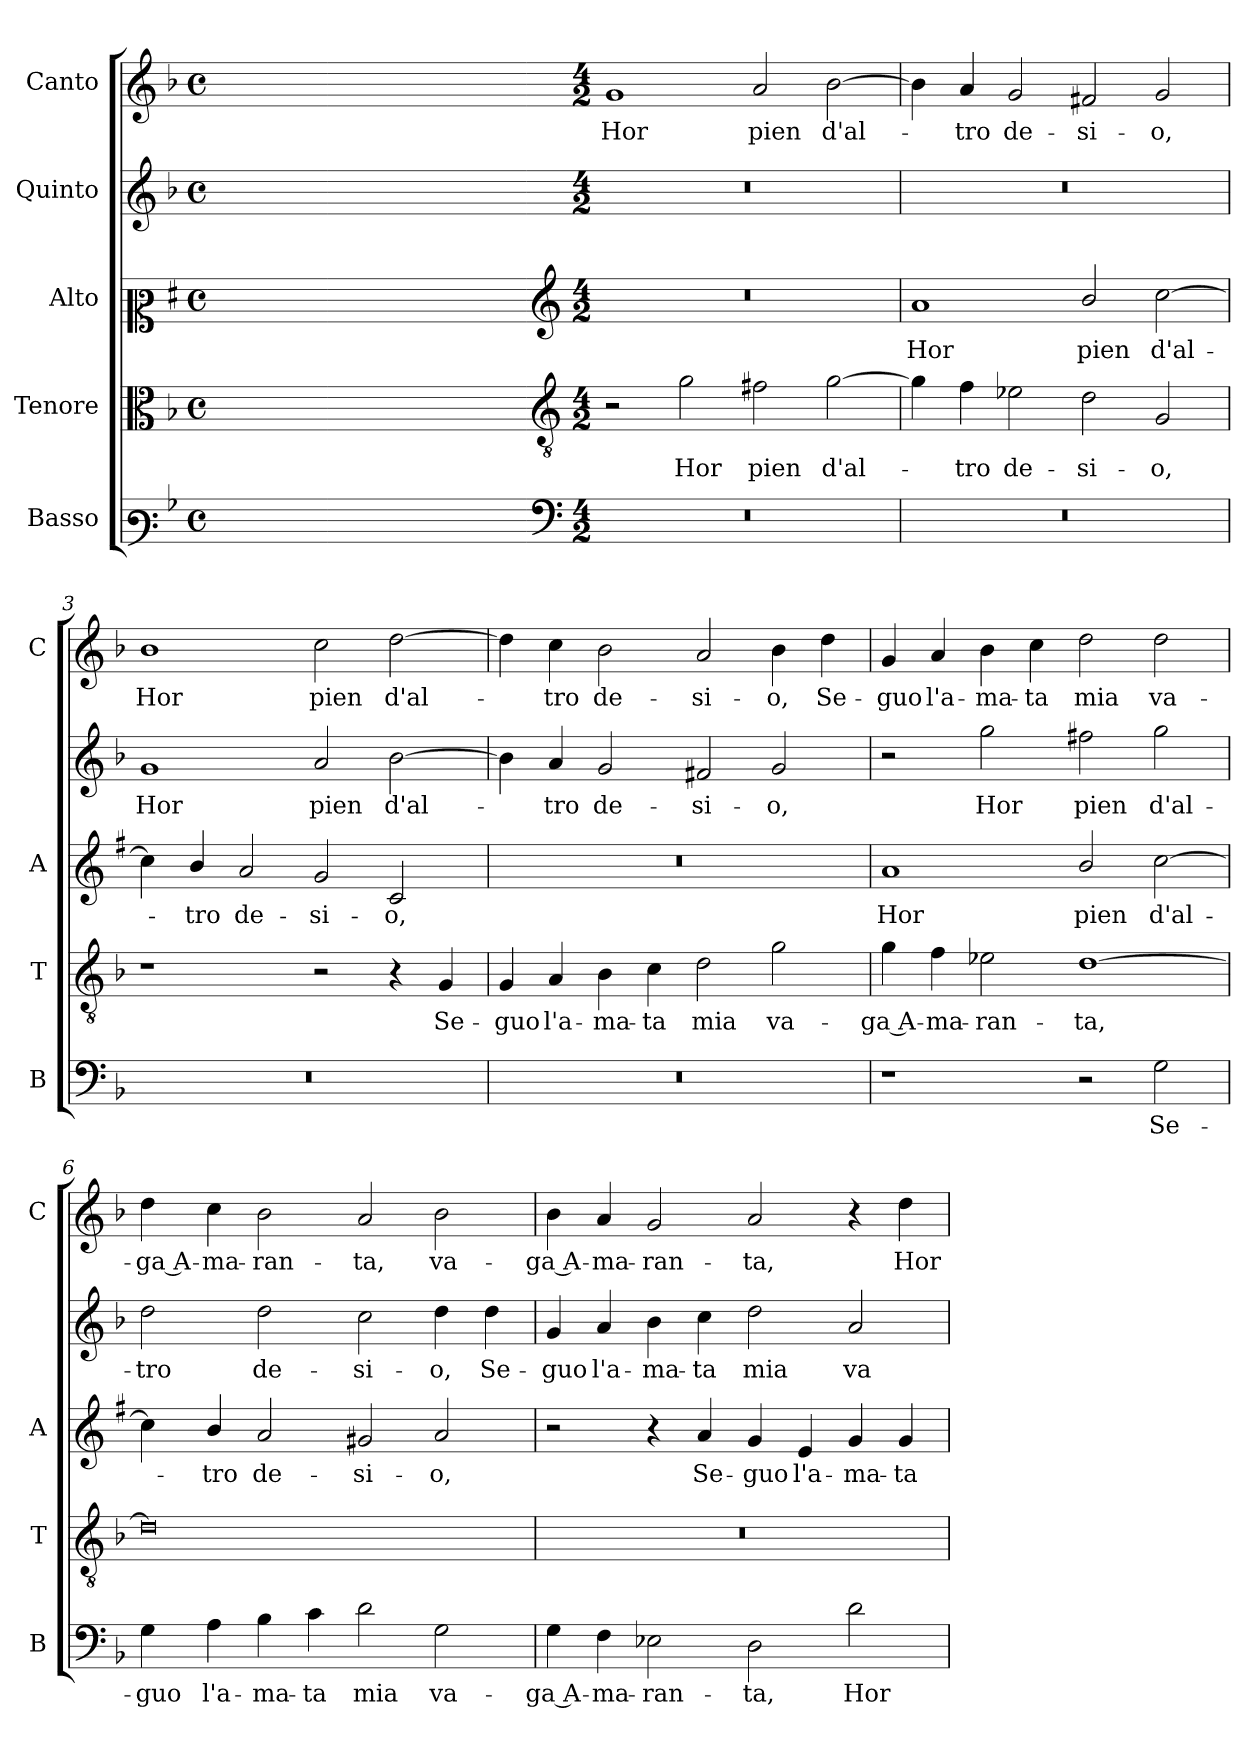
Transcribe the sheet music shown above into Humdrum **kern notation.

**kern	**text	**kern	**text	**kern	**text	**kern	**text	**kern	**text
*part5	*part5	*part4	*part4	*part3	*part3	*part2	*part2	*part1	*part1
*staff5	*staff5	*staff4	*staff4	*staff3	*staff3	*staff2	*staff2	*staff1	*staff1
*I"Basso	*	*I"Tenore	*	*I"Alto	*	*I"Quinto	*	*I"Canto	*
*I'B	*	*I'T	*	*I'A	*	*	*	*I'C	*
*clefF3	*	*clefC3	*	*clefC2	*	*clefG2	*	*clefG2	*
*	*	*	*	*ITrd1c2	*	*	*	*	*
*k[b-]	*	*k[b-]	*	*k[b-]	*	*k[b-]	*	*k[b-]	*
*F:	*	*F:	*	*F:	*	*F:	*	*F:	*
*M4/4	*	*M4/4	*	*M4/4	*	*M4/4	*	*M4/4	*
*met(c)	*	*met(c)	*	*met(c)	*	*met(c)	*	*met(c)	*
=	=	=	=	=	=	=	=	=	=
1ryy	.	1ryy	.	1ryy	.	1ryy	.	1ryy	.
=1X-	=1X-	=1X-	=1X-	=1X-	=1X-	=1X-	=1X-	=1X-	=1X-
4ryy	.	4ryy	.	4ryy	.	4ryy	.	4ryy	.
4ryy	.	4ryy	.	4ryy	.	4ryy	.	4ryy	.
4ryy	.	4ryy	.	4ryy	.	4ryy	.	4ryy	.
4ryy	.	4ryy	.	4ryy	.	4ryy	.	4ryy	.
=1-	=1-	=1-	=1-	=1-	=1-	=1-	=1-	=1-	=1-
*clefF4	*	*clefGv2	*	*clefG2	*	*	*	*	*
*M4/2	*	*M4/2	*	*M4/2	*	*M4/2	*	*M4/2	*
!	!	!	!	!	!	!	!	!	!LO:LY:b
0r	.	2r	.	0r	.	0r	.	1g	Hor
!	!	!	!LO:LY:b	!	!	!	!	!	!
.	.	2g\	Hor	.	.	.	.	.	.
!	!	!	!LO:LY:b	!	!	!	!	!	!LO:LY:b
.	.	2f#X\	pien	.	.	.	.	2a/	pien
!	!	!	!LO:LY:b	!	!	!	!	!	!LO:LY:b
.	.	[2g\	d'al-	.	.	.	.	[2b-\	d'al-
=2	=2	=2	=2	=2	=2	=2	=2	=2	=2
!	!	!	!	!	!LO:LY:b	!	!	!	!
0r	.	4g\]	.	1g	Hor	0r	.	4b-\]	.
!	!	!	!LO:LY:b	!	!	!	!	!	!LO:LY:b
.	.	4f\	-tro	.	.	.	.	4a/	-tro
!	!	!	!LO:LY:b	!	!	!	!	!	!LO:LY:b
.	.	2e-X\	de-	.	.	.	.	2g/	de-
!	!	!	!LO:LY:b	!	!LO:LY:b	!	!	!	!LO:LY:b
.	.	2d\	-si-	2a/	pien	.	.	2f#X/	-si-
!	!	!	!LO:LY:b	!	!LO:LY:b	!	!	!	!LO:LY:b
.	.	2G/	-o,	[2b-\	d'al-	.	.	2g/	-o,
=3	=3	=3	=3	=3	=3	=3	=3	=3	=3
!	!	!	!	!	!	!	!LO:LY:b	!	!LO:LY:b
0r	.	1r	.	4b-\]	.	1g	Hor	1b-	Hor
!	!	!	!	!	!LO:LY:b	!	!	!	!
.	.	.	.	4a/	-tro	.	.	.	.
!	!	!	!	!	!LO:LY:b	!	!	!	!
.	.	.	.	2g/	de-	.	.	.	.
!	!	!	!	!	!LO:LY:b	!	!LO:LY:b	!	!LO:LY:b
.	.	2r	.	2f/	-si-	2a/	pien	2cc\	pien
!	!	!	!	!	!LO:LY:b	!	!LO:LY:b	!	!LO:LY:b
.	.	4r	.	2B-/	-o,	[2b-\	d'al-	[2dd\	d'al-
!	!	!	!LO:LY:b	!	!	!	!	!	!
.	.	4G/	Se-	.	.	.	.	.	.
=4	=4	=4	=4	=4	=4	=4	=4	=4	=4
!	!	!	!LO:LY:b	!	!	!	!	!	!
0r	.	4G/	-guo	0r	.	4b-\]	.	4dd\]	.
!	!	!	!LO:LY:b	!	!	!	!LO:LY:b	!	!LO:LY:b
.	.	4A/	l'a-	.	.	4a/	-tro	4cc\	-tro
!	!	!	!LO:LY:b	!	!	!	!LO:LY:b	!	!LO:LY:b
.	.	4B-\	-ma-	.	.	2g/	de-	2b-\	de-
!	!	!	!LO:LY:b	!	!	!	!	!	!
.	.	4c\	-ta	.	.	.	.	.	.
!	!	!	!LO:LY:b	!	!	!	!LO:LY:b	!	!LO:LY:b
.	.	2d\	mia	.	.	2f#X/	-si-	2a/	-si-
!	!	!	!LO:LY:b	!	!	!	!LO:LY:b	!	!LO:LY:b
.	.	2g\	va-	.	.	2g/	-o,	4b-\	-o,
!	!	!	!	!	!	!	!	!	!LO:LY:b
.	.	.	.	.	.	.	.	4dd\	Se-
!!LO:LB:g=z
=5	=5	=5	=5	=5	=5	=5	=5	=5	=5
!	!	!	!LO:LY:b	!	!LO:LY:b	!	!	!	!LO:LY:b
1r	.	4g\	-ga A-	1g	Hor	2r	.	4g/	-guo
!	!	!	!LO:LY:b	!	!	!	!	!	!LO:LY:b
.	.	4f\	-ma-	.	.	.	.	4a/	l'a-
!	!	!	!LO:LY:b	!	!	!	!LO:LY:b	!	!LO:LY:b
.	.	2e-X\	-ran-	.	.	2gg\	Hor	4b-\	-ma-
!	!	!	!	!	!	!	!	!	!LO:LY:b
.	.	.	.	.	.	.	.	4cc\	-ta
!	!	!	!LO:LY:b	!	!LO:LY:b	!	!LO:LY:b	!	!LO:LY:b
2r	.	[1d	-ta,	2a/	pien	2ff#X\	pien	2dd\	mia
!	!LO:LY:b	!	!	!	!LO:LY:b	!	!LO:LY:b	!	!LO:LY:b
2G\	Se-	.	.	[2b-\	d'al-	2gg\	d'al-	2dd\	va-
=6	=6	=6	=6	=6	=6	=6	=6	=6	=6
!	!LO:LY:b	!	!	!	!	!	!LO:LY:b	!	!LO:LY:b
4G\	-guo	0d]	.	4b-\]	.	2dd\	-tro	4dd\	-ga A-
!	!LO:LY:b	!	!	!	!LO:LY:b	!	!	!	!LO:LY:b
4A\	l'a-	.	.	4a/	-tro	.	.	4cc\	-ma-
!	!LO:LY:b	!	!	!	!LO:LY:b	!	!LO:LY:b	!	!LO:LY:b
4B-\	-ma-	.	.	2g/	de-	2dd\	de-	2b-\	-ran-
!	!LO:LY:b	!	!	!	!	!	!	!	!
4c\	-ta	.	.	.	.	.	.	.	.
!	!LO:LY:b	!	!	!	!LO:LY:b	!	!LO:LY:b	!	!LO:LY:b
2d\	mia	.	.	2f#X/	-si-	2cc\	-si-	2a/	-ta,
!	!LO:LY:b	!	!	!	!LO:LY:b	!	!LO:LY:b	!	!LO:LY:b
2G\	va-	.	.	2g/	-o,	4dd\	-o,	2b-\	va-
!	!	!	!	!	!	!	!LO:LY:b	!	!
.	.	.	.	.	.	4dd\	Se-	.	.
=7	=7	=7	=7	=7	=7	=7	=7	=7	=7
!	!LO:LY:b	!	!	!	!	!	!LO:LY:b	!	!LO:LY:b
4G\	-ga A-	0r	.	2r	.	4g/	-guo	4b-\	-ga A-
!	!LO:LY:b	!	!	!	!	!	!LO:LY:b	!	!LO:LY:b
4F\	-ma-	.	.	.	.	4a/	l'a-	4a/	-ma-
!	!LO:LY:b	!	!	!	!	!	!LO:LY:b	!	!LO:LY:b
2E-X\	-ran-	.	.	4r	.	4b-\	-ma-	2g/	-ran-
!	!	!	!	!	!LO:LY:b	!	!LO:LY:b	!	!
.	.	.	.	4g/	Se-	4cc\	-ta	.	.
!	!LO:LY:b	!	!	!	!LO:LY:b	!	!LO:LY:b	!	!LO:LY:b
2D\	-ta,	.	.	4f/	-guo	2dd\	mia	2a/	-ta,
!	!	!	!	!	!LO:LY:b	!	!	!	!
.	.	.	.	4d/	l'a-	.	.	.	.
!	!LO:LY:b	!	!	!	!LO:LY:b	!	!LO:LY:b	!	!
2d\	Hor	.	.	4f/	-ma-	2a/	va-	4r	.
!	!	!	!	!	!LO:LY:b	!	!	!	!LO:LY:b
.	.	.	.	4f/	-ta	.	.	4dd\	Hor
=	=	=	=	=	=	=	=	=	=
*-	*-	*-	*-	*-	*-	*-	*-	*-	*-
